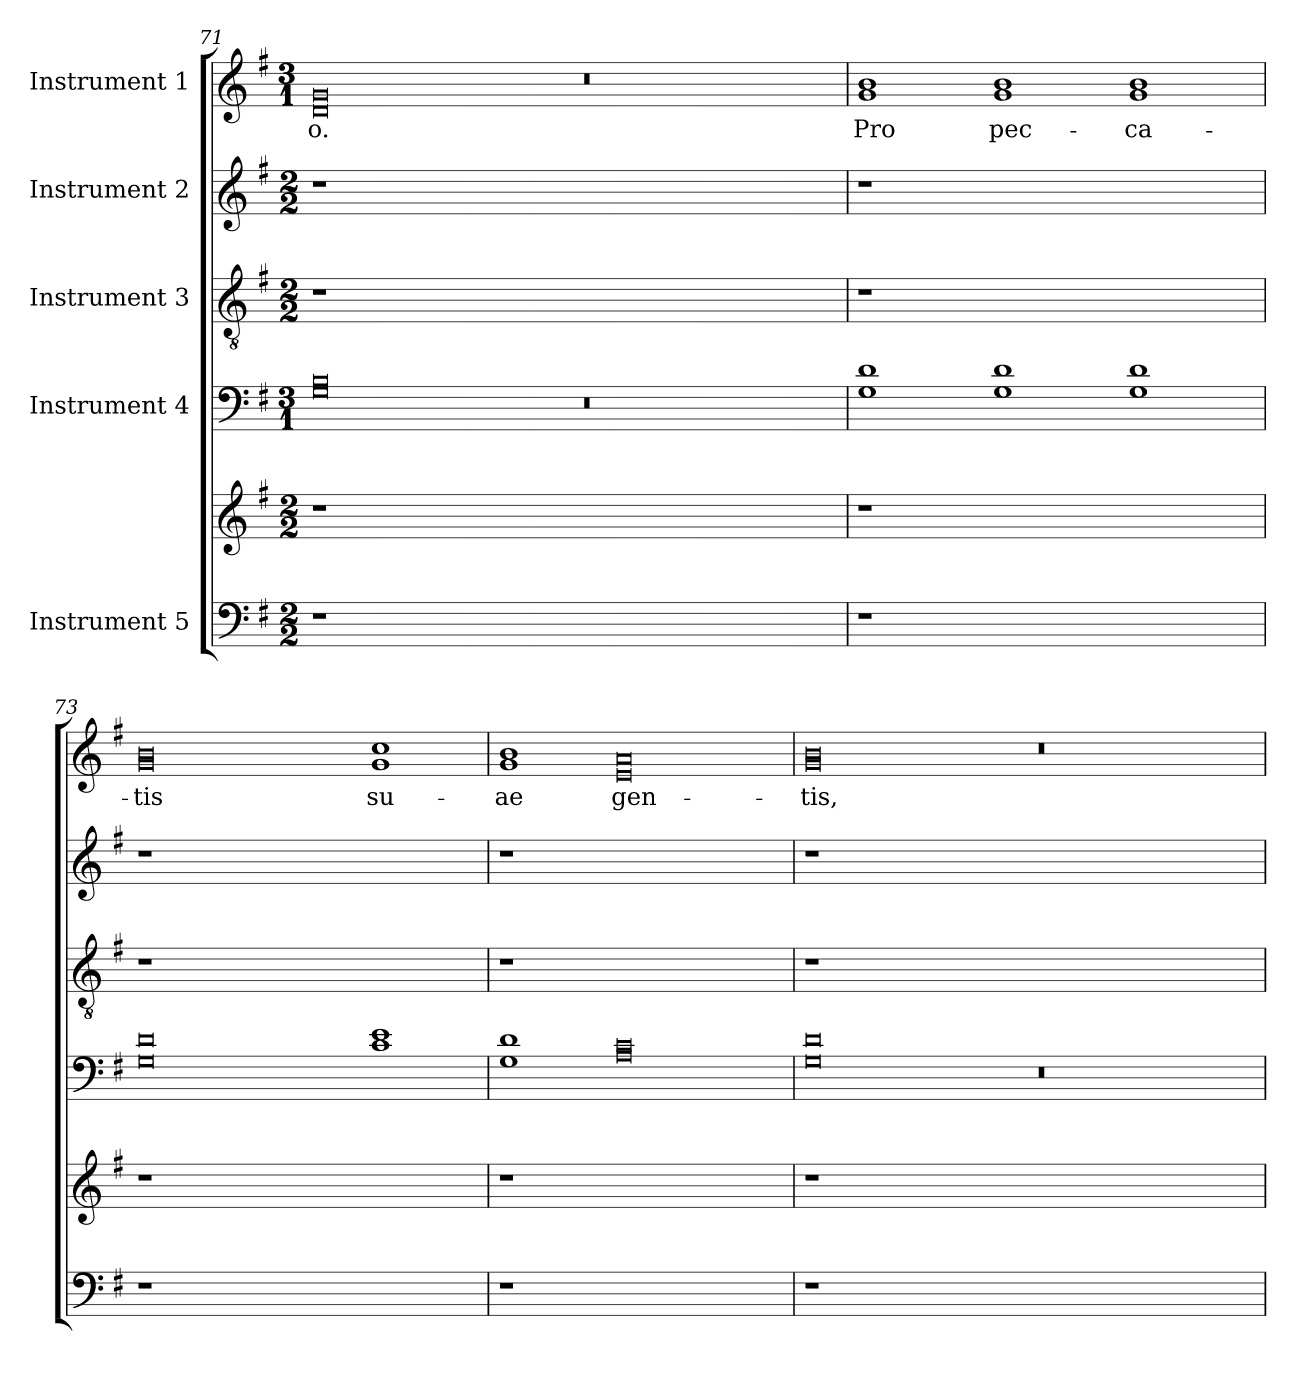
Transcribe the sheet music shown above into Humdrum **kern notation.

**kern	**kern	**kern	**kern	**kern	**kern	**text
*part5	*part5	*part4	*part3	*part2	*part1	*part1
*staff6	*staff5	*staff4	*staff3	*staff2	*staff1	*staff1
*I"Instrument 5	*	*I"Instrument 4	*I"Instrument 3	*I"Instrument 2	*I"Instrument 1	*
!!LO:PB:g=z
*clefF4	*clefG2	*clefF4	*clefGv2	*clefG2	*clefG2	*
*ITrd-3c-5	*ITrd-3c-5	*	*	*	*	*
*k[]	*k[]	*k[f#]	*k[f#]	*k[f#]	*k[f#]	*
*C:	*C:	*G:	*G:	*G:	*G:	*
*M2/2	*M2/2	*M3/1	*M2/2	*M2/2	*M3/1	*
=71	=71	=71	=71	=71	=71	=71
!	!	!	!	!	!	!LO:LY:b:cj
1r	1r	0B 0G	1r	1r	0g 0d	-o.
00ryy	00ryy	.	00ryy	00ryy	.	.
.	.	0.r	.	.	0.r	.
=72	=72	=72	=72	=72	=72	=72
!	!	!	!	!	!	!LO:LY:b:cj
1r	1r	1d 1G	1r	1r	1b 1g	Pro
!	!	!	!	!	!	!LO:LY:b:cj
0ryy	0ryy	1d 1G	0ryy	0ryy	1b 1g	pec-
!	!	!	!	!	!	!LO:LY:b:rj
.	.	1d 1G	.	.	1b 1g	-ca-
=73	=73	=73	=73	=73	=73	=73
!	!	!	!	!	!	!LO:LY:b:rj
1r	1r	0d 0G	1r	1r	0b 0g	-tis
0ryy	0ryy	.	0ryy	0ryy	.	.
!	!	!	!	!	!	!LO:LY:b:cj
.	.	1e 1c	.	.	1cc 1g	su-
=74	=74	=74	=74	=74	=74	=74
!	!	!	!	!	!	!LO:LY:b:cj
1r	1r	1d 1G	1r	1r	1b 1g	-ae
!	!	!	!	!	!	!LO:LY:b:cj
0ryy	0ryy	0c 0A	0ryy	0ryy	0a 0e	gen-
=75	=75	=75	=75	=75	=75	=75
!	!	!	!	!	!	!LO:LY:b:cj
1r	1r	0d 0G	1r	1r	0b 0g	-tis,
00ryy	00ryy	.	00ryy	00ryy	.	.
.	.	0.r	.	.	0.r	.
=	=	=	=	=	=	=
*-	*-	*-	*-	*-	*-	*-
